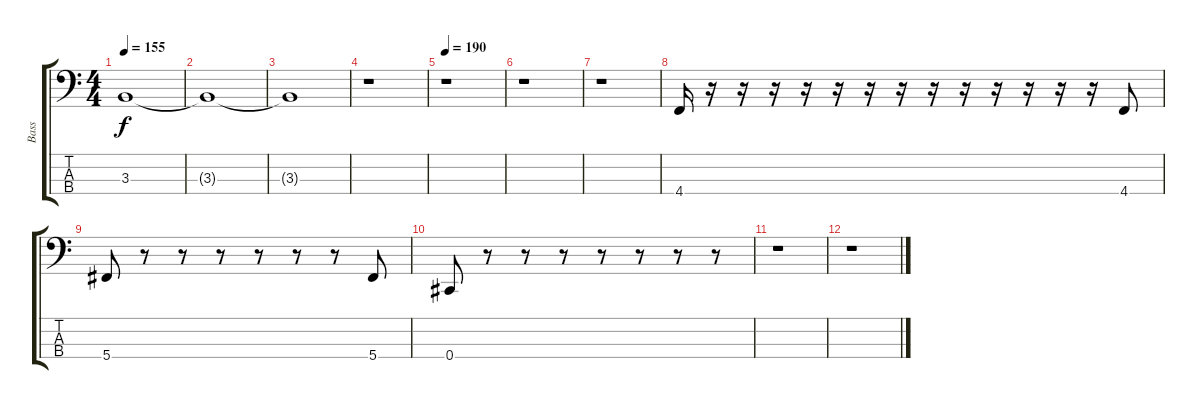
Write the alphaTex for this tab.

\track ("Bass" "Bass") {instrument electricbassfinger}
\staff {score tabs}
\tuning (Gb2 Db2 Ab1 Db1) {hide}
\ts (4 4)
\tempo 155
\clef f4
\ks c
3.3.1{dy f} |
3.3{t}.1 |
3.3{t}.1 |
r.1 |
\tempo 190
r.1 |
r.1 |
r.1 |
4.4.16 r.16 r.16 r.16 r.16 r.16 r.16 r.16 r.16 r.16 r.16 r.16 r.16 r.16 4.4.8 |
5.4.8 r.8 r.8 r.8 r.8 r.8 r.8 5.4.8 |
0.4.8 r.8 r.8 r.8 r.8 r.8 r.8 r.8 |
r.1 |
r.1
